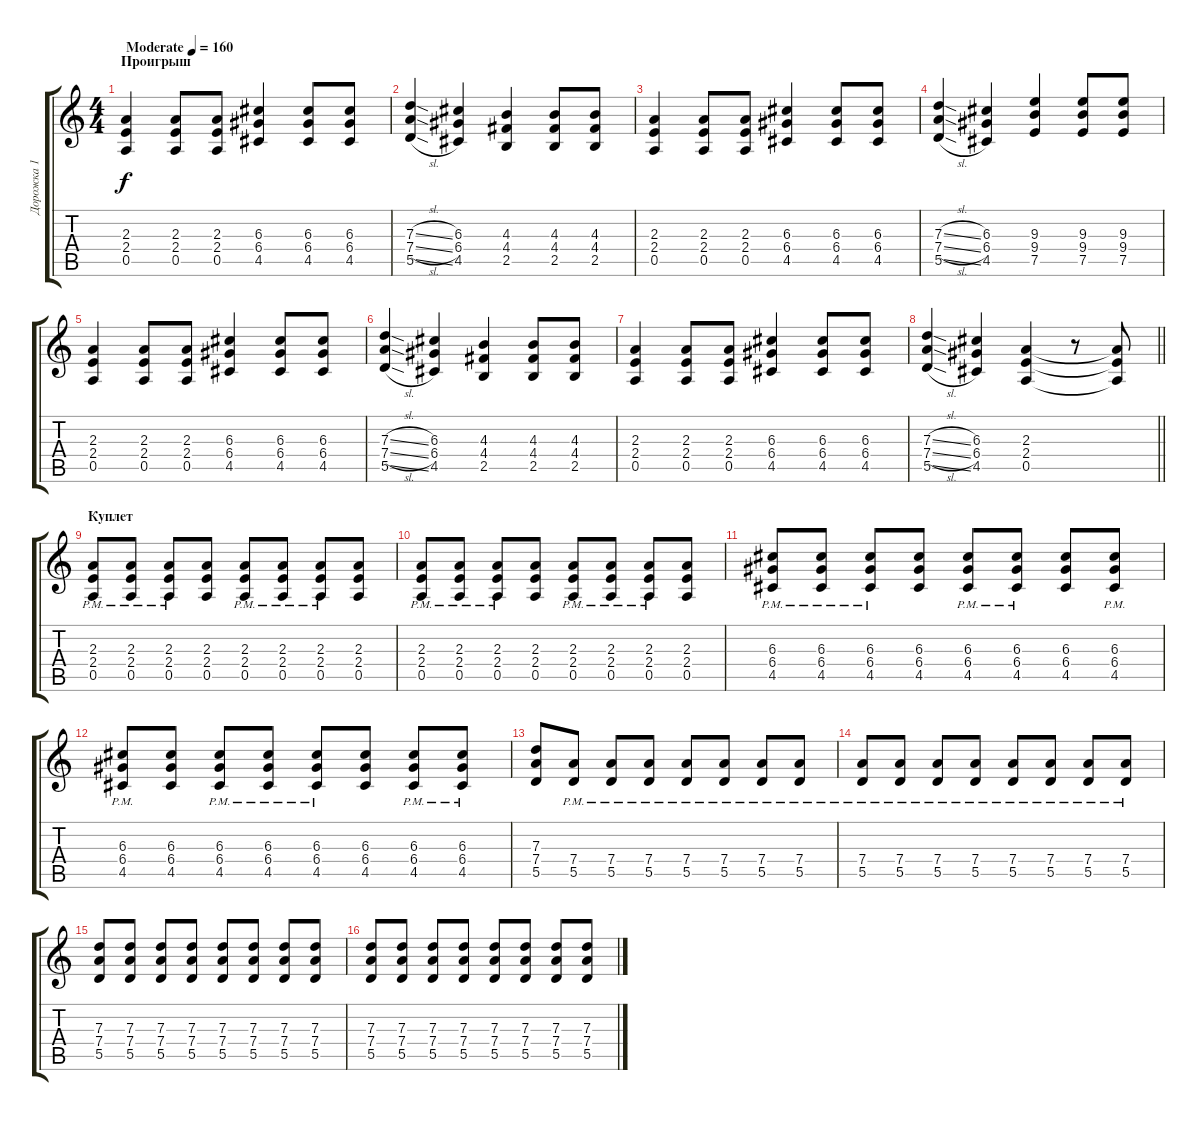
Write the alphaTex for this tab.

\track ("Дорожка 1" "Дорожка 1") {instrument overdrivenguitar}
\staff {score tabs}
\tuning (E4 B3 G3 D3 A2 E2) {hide}
\ts (4 4)
\section ("" "Проигрыш")
\tempo (160 "Moderate")
\clef g2
\ks c
(2.3 2.4 0.5).4{dy f instrument overdrivenguitar} (2.3 2.4 0.5).8 (2.3 2.4 0.5).8 (6.3 6.4 4.5).4 (6.3 6.4 4.5).8 (6.3 6.4 4.5).8 |
(7.3{sl} 7.4{sl} 5.5{sl}).4 (6.3 6.4 4.5).4 (4.3 4.4 2.5).4 (4.3 4.4 2.5).8 (4.3 4.4 2.5).8 |
(2.3 2.4 0.5).4 (2.3 2.4 0.5).8 (2.3 2.4 0.5).8 (6.3 6.4 4.5).4 (6.3 6.4 4.5).8 (6.3 6.4 4.5).8 |
(7.3{sl} 7.4{sl} 5.5{sl}).4 (6.3 6.4 4.5).4 (9.3 9.4 7.5).4 (9.3 9.4 7.5).8 (9.3 9.4 7.5).8 |
(2.3 2.4 0.5).4 (2.3 2.4 0.5).8 (2.3 2.4 0.5).8 (6.3 6.4 4.5).4 (6.3 6.4 4.5).8 (6.3 6.4 4.5).8 |
(7.3{sl} 7.4{sl} 5.5{sl}).4 (6.3 6.4 4.5).4 (4.3 4.4 2.5).4 (4.3 4.4 2.5).8 (4.3 4.4 2.5).8 |
(2.3 2.4 0.5).4 (2.3 2.4 0.5).8 (2.3 2.4 0.5).8 (6.3 6.4 4.5).4 (6.3 6.4 4.5).8 (6.3 6.4 4.5).8 |
\barLineRight lightlight
(7.3{sl} 7.4{sl} 5.5{sl}).4 (6.3 6.4 4.5).4 (2.3 2.4 0.5).4 r.8 (2.3{t} 2.4{t} 0.5{t}).8 |
\section ("" "Куплет")
(2.3{pm} 2.4{pm} 0.5{pm}).8 (2.3{pm} 2.4{pm} 0.5{pm}).8 (2.3{pm} 2.4{pm} 0.5{pm}).8 (2.3 2.4 0.5).8 (2.3{pm} 2.4{pm} 0.5{pm}).8 (2.3{pm} 2.4{pm} 0.5{pm}).8 (2.3{pm} 2.4{pm} 0.5{pm}).8 (2.3 2.4 0.5).8 |
(2.3{pm} 2.4{pm} 0.5{pm}).8 (2.3{pm} 2.4{pm} 0.5{pm}).8 (2.3{pm} 2.4{pm} 0.5{pm}).8 (2.3 2.4 0.5).8 (2.3{pm} 2.4{pm} 0.5{pm}).8 (2.3{pm} 2.4{pm} 0.5{pm}).8 (2.3{pm} 2.4{pm} 0.5{pm}).8 (2.3 2.4 0.5).8 |
(6.3{pm} 6.4{pm} 4.5{pm}).8 (6.3{pm} 6.4{pm} 4.5{pm}).8 (6.3{pm} 6.4{pm} 4.5{pm}).8 (6.3 6.4 4.5).8 (6.3{pm} 6.4{pm} 4.5{pm}).8 (6.3{pm} 6.4{pm} 4.5{pm}).8 (6.3 6.4 4.5).8 (6.3{pm} 6.4{pm} 4.5{pm}).8 |
(6.3{pm} 6.4{pm} 4.5{pm}).8 (6.3 6.4 4.5).8 (6.3{pm} 6.4{pm} 4.5{pm}).8 (6.3{pm} 6.4{pm} 4.5{pm}).8 (6.3{pm} 6.4{pm} 4.5{pm}).8 (6.3 6.4 4.5).8 (6.3{pm} 6.4{pm} 4.5{pm}).8 (6.3{pm} 6.4{pm} 4.5{pm}).8 |
(7.3 7.4 5.5).8 (7.4{pm} 5.5{pm}).8 (7.4{pm} 5.5{pm}).8 (7.4{pm} 5.5{pm}).8 (7.4{pm} 5.5{pm}).8 (7.4{pm} 5.5{pm}).8 (7.4{pm} 5.5{pm}).8 (7.4{pm} 5.5{pm}).8 |
(7.4{pm} 5.5{pm}).8 (7.4{pm} 5.5{pm}).8 (7.4{pm} 5.5{pm}).8 (7.4{pm} 5.5{pm}).8 (7.4{pm} 5.5{pm}).8 (7.4{pm} 5.5{pm}).8 (7.4{pm} 5.5{pm}).8 (7.4{pm} 5.5{pm}).8 |
(7.3 7.4 5.5).8 (7.3 7.4 5.5).8 (7.3 7.4 5.5).8 (7.3 7.4 5.5).8 (7.3 7.4 5.5).8 (7.3 7.4 5.5).8 (7.3 7.4 5.5).8 (7.3 7.4 5.5).8 |
(7.3 7.4 5.5).8 (7.3 7.4 5.5).8 (7.3 7.4 5.5).8 (7.3 7.4 5.5).8 (7.3 7.4 5.5).8 (7.3 7.4 5.5).8 (7.3 7.4 5.5).8 (7.3 7.4 5.5).8
